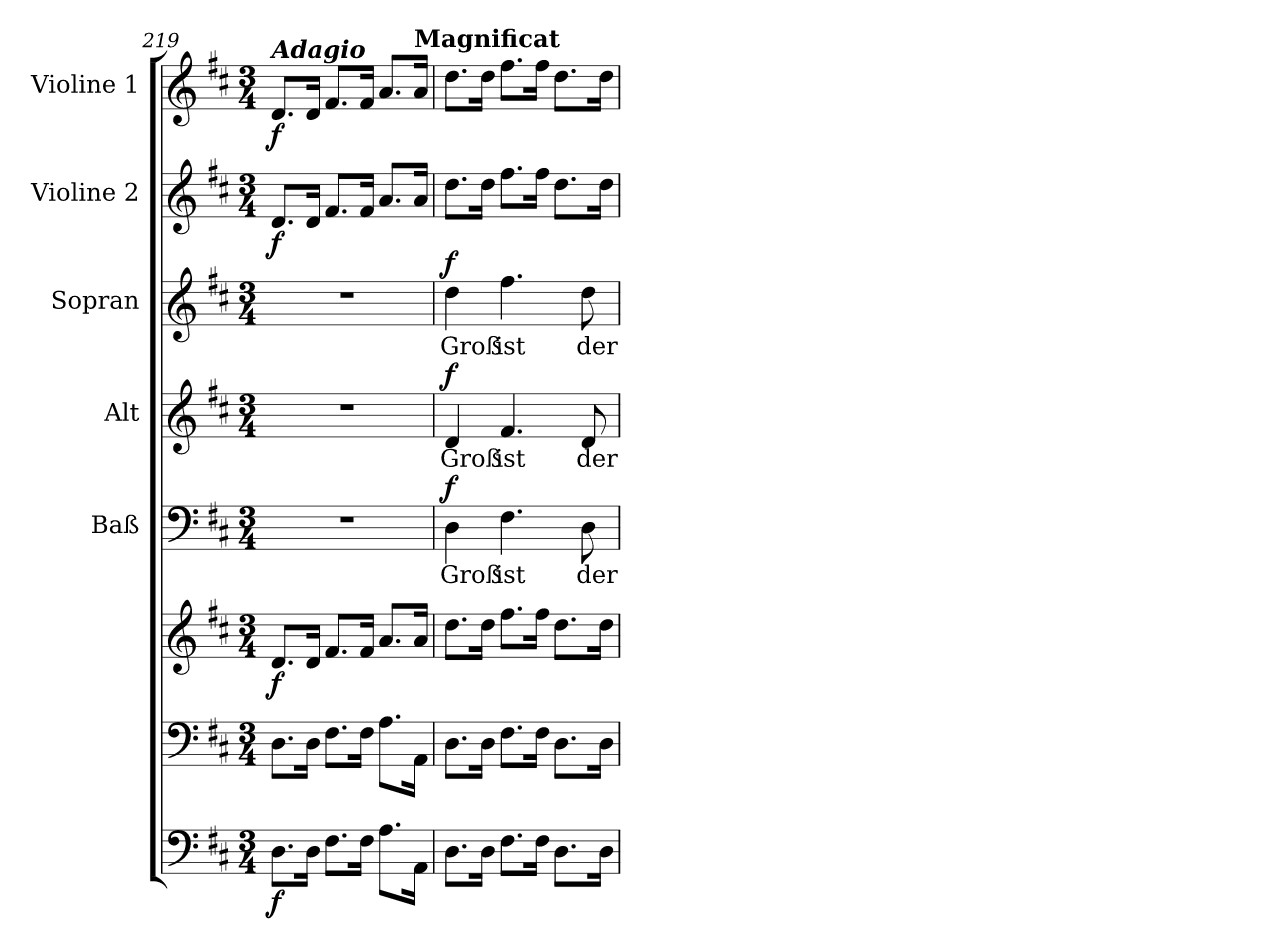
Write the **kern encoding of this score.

**kern	**dynam	**kern	**kern	**dynam	**kern	**text	**dynam	**kern	**text	**dynam	**kern	**text	**dynam	**kern	**dynam	**kern	**dynam
*part7	*part7	*part6	*part6	*part6	*part5	*part5	*part5	*part4	*part4	*part4	*part3	*part3	*part3	*part2	*part2	*part1	*part1
*staff8	*staff8	*staff7	*staff6	*staff6/7	*staff5	*staff5	*staff5	*staff4	*staff4	*staff4	*staff3	*staff3	*staff3	*staff2	*staff2	*staff1	*staff1
*	*	*	*	*	*I"Baß	*	*	*I"Alt	*	*	*I"Sopran	*	*	*I"Violine 2	*	*I"Violine 1	*
*	*	*	*	*	*	*	*	*	*	*	*	*	*	*I'Vln	*	*I'Vln	*
!!LO:PB:g=z
*clefF4	*	*clefF4	*clefG2	*	*clefF4	*	*	*clefG2	*	*	*clefG2	*	*	*clefG2	*	*clefG2	*
*ITrd7c12	*	*	*	*	*	*	*	*	*	*	*	*	*	*	*	*	*
*k[f#c#]	*	*k[f#c#]	*k[f#c#]	*	*k[f#c#]	*	*	*k[f#c#]	*	*	*k[f#c#]	*	*	*k[f#c#]	*	*k[f#c#]	*
*D:	*	*D:	*D:	*	*D:	*	*	*D:	*	*	*D:	*	*	*D:	*	*D:	*
*M3/4	*	*M3/4	*M3/4	*	*M3/4	*	*	*M3/4	*	*	*M3/4	*	*	*M3/4	*	*M3/4	*
=219	=219	=219	=219	=219	=219	=219	=219	=219	=219	=219	=219	=219	=219	=219	=219	=219	=219
!	!	!	!	!	!	!	!	!	!	!	!	!	!	!	!	!LO:TX:a:Bi:t=Adagio	!
!	!LO:DY:b	!	!	!LO:DY:b	!	!	!	!	!	!	!	!	!	!	!LO:DY:b	!	!LO:DY:b
8.DD\L	f	8.D\L	8.d/L	f	2.r	.	.	2.r	.	.	2.r	.	.	8.d/L	f	8.d/L	f
16DD\Jk	.	16D\Jk	16d/Jk	.	.	.	.	.	.	.	.	.	.	16d/Jk	.	16d/Jk	.
8.FF#\L	.	8.F#\L	8.f#/L	.	.	.	.	.	.	.	.	.	.	8.f#/L	.	8.f#/L	.
16FF#\Jk	.	16F#\Jk	16f#/Jk	.	.	.	.	.	.	.	.	.	.	16f#/Jk	.	16f#/Jk	.
8.AA\L	.	8.A\L	8.a/L	.	.	.	.	.	.	.	.	.	.	8.a/L	.	8.a/L	.
!	!	!	!	!	!	!	!	!	!	!	!	!	!	!	!	!LO:TX:a:B:t=Magnificat	!
16AAA\Jk	.	16AA\Jk	16a/Jk	.	.	.	.	.	.	.	.	.	.	16a/Jk	.	16a/Jk	.
=220	=220	=220	=220	=220	=220	=220	=220	=220	=220	=220	=220	=220	=220	=220	=220	=220	=220
!	!	!	!	!	!	!LO:LY:b	!LO:DY:a	!	!LO:LY:b	!LO:DY:a	!	!LO:LY:b	!LO:DY:a	!	!	!	!
8.DD\L	.	8.D\L	8.dd\L	.	4D\	Groß	f	4d/	Groß	f	4dd\	Groß	f	8.dd\L	.	8.dd\L	.
16DD\Jk	.	16D\Jk	16dd\Jk	.	.	.	.	.	.	.	.	.	.	16dd\Jk	.	16dd\Jk	.
!	!	!	!	!	!	!LO:LY:b	!	!	!LO:LY:b	!	!	!LO:LY:b	!	!	!	!	!
8.FF#\L	.	8.F#\L	8.ff#\L	.	4.F#\	ist	.	4.f#/	ist	.	4.ff#\	ist	.	8.ff#\L	.	8.ff#\L	.
16FF#\Jk	.	16F#\Jk	16ff#\Jk	.	.	.	.	.	.	.	.	.	.	16ff#\Jk	.	16ff#\Jk	.
8.DD\L	.	8.D\L	8.dd\L	.	.	.	.	.	.	.	.	.	.	8.dd\L	.	8.dd\L	.
!	!	!	!	!	!	!LO:LY:b	!	!	!LO:LY:b	!	!	!LO:LY:b	!	!	!	!	!
.	.	.	.	.	8D\	der	.	8d/	der	.	8dd\	der	.	.	.	.	.
16DD\Jk	.	16D\Jk	16dd\Jk	.	.	.	.	.	.	.	.	.	.	16dd\Jk	.	16dd\Jk	.
=	=	=	=	=	=	=	=	=	=	=	=	=	=	=	=	=	=
*-	*-	*-	*-	*-	*-	*-	*-	*-	*-	*-	*-	*-	*-	*-	*-	*-	*-
